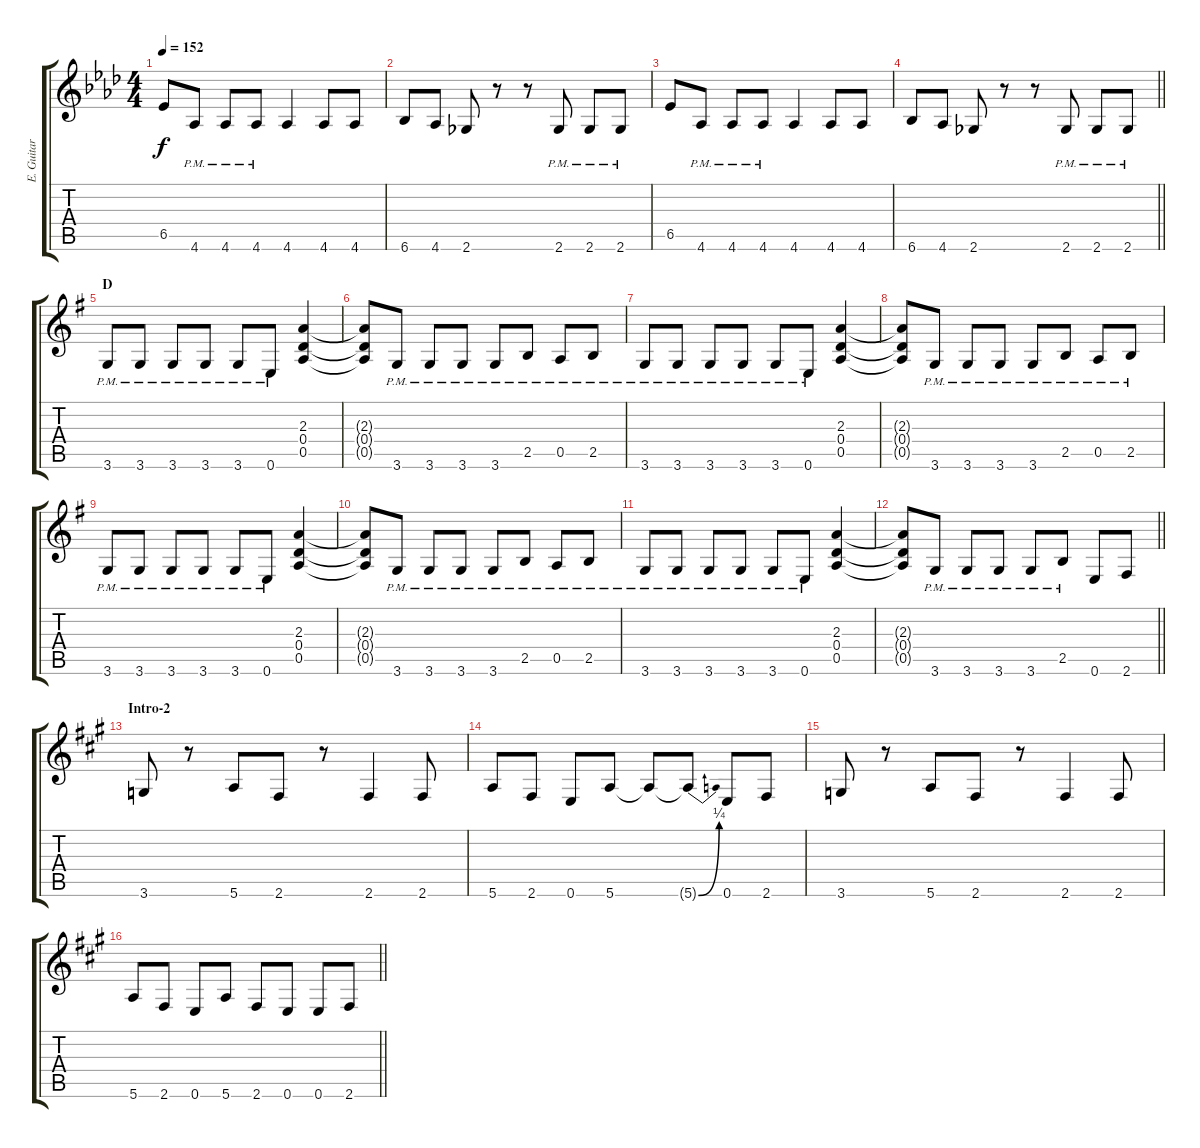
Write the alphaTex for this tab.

\track ("E. Guitar I" "E. Guitar ") {instrument overdrivenguitar}
\staff {score tabs}
\tuning (E4 B3 G3 D3 A2 E2) {hide}
\ts (4 4)
\tempo 152
\clef g2
\ks ab
6.5.8{dy f} 4.6{pm}.8 4.6{pm}.8 4.6{pm}.8 4.6.4 4.6.8 4.6.8 |
6.6.8 4.6.8 2.6.8 r.8 r.8 2.6{pm}.8 2.6{pm}.8 2.6{pm}.8 |
6.5.8 4.6{pm}.8 4.6{pm}.8 4.6{pm}.8 4.6.4 4.6.8 4.6.8 |
\barLineRight lightlight
6.6.8 4.6.8 2.6.8 r.8 r.8 2.6{pm}.8 2.6{pm}.8 2.6{pm}.8 |
\section ("" "D")
\ks g
3.6{pm}.8 3.6{pm}.8 3.6{pm}.8 3.6{pm}.8 3.6{pm}.8 0.6{pm}.8 (2.3 0.4 0.5).4 |
(2.3{t} 0.4{t} 0.5{t}).8 3.6{pm}.8 3.6{pm}.8 3.6{pm}.8 3.6{pm}.8 2.5{pm}.8 0.5{pm}.8 2.5{pm}.8 |
3.6{pm}.8 3.6{pm}.8 3.6{pm}.8 3.6{pm}.8 3.6{pm}.8 0.6{pm}.8 (2.3 0.4 0.5).4 |
(2.3{t} 0.4{t} 0.5{t}).8 3.6{pm}.8 3.6{pm}.8 3.6{pm}.8 3.6{pm}.8 2.5{pm}.8 0.5{pm}.8 2.5{pm}.8 |
3.6{pm}.8 3.6{pm}.8 3.6{pm}.8 3.6{pm}.8 3.6{pm}.8 0.6{pm}.8 (2.3 0.4 0.5).4 |
(2.3{t} 0.4{t} 0.5{t}).8 3.6{pm}.8 3.6{pm}.8 3.6{pm}.8 3.6{pm}.8 2.5{pm}.8 0.5{pm}.8 2.5{pm}.8 |
3.6{pm}.8 3.6{pm}.8 3.6{pm}.8 3.6{pm}.8 3.6{pm}.8 0.6{pm}.8 (2.3 0.4 0.5).4 |
\barLineRight lightlight
(2.3{t} 0.4{t} 0.5{t}).8 3.6{pm}.8 3.6{pm}.8 3.6{pm}.8 3.6{pm}.8 2.5{pm}.8 0.6.8 2.6.8 |
\section ("" "Intro-2")
\ks a
3.6.8 r.8 5.6.8 2.6.8 r.8 2.6.4 2.6.8 |
5.6.8 2.6.8 0.6.8 5.6.8 5.6{t}.8 5.6{be (bend 0 0 60 1) t}.8 0.6.8 2.6.8 |
3.6.8 r.8 5.6.8 2.6.8 r.8 2.6.4 2.6.8 |
\barLineRight lightlight
5.6.8 2.6.8 0.6.8 5.6.8 2.6.8 0.6.8 0.6.8 2.6.8
